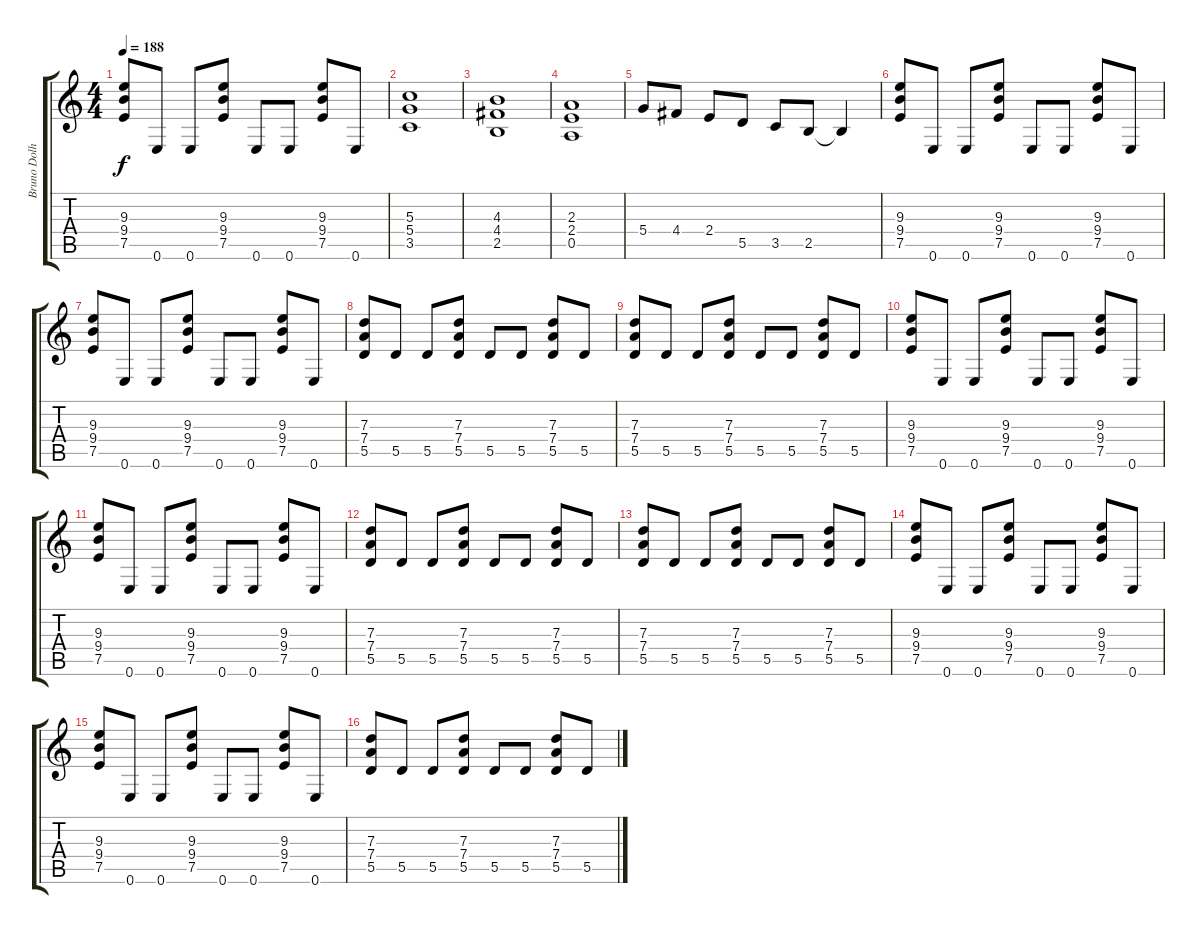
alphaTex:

\track ("Bruno Dolheguy" "Bruno Dolh") {instrument overdrivenguitar}
\staff {score tabs}
\tuning (E4 B3 G3 D3 A2 E2) {hide}
\ts (4 4)
\tempo 188
\clef g2
\ks c
(9.3 9.4 7.5).8{dy f} 0.6.8 0.6.8 (9.3 9.4 7.5).8 0.6.8 0.6.8 (9.3 9.4 7.5).8 0.6.8 |
(5.3 5.4 3.5).1 |
(4.3 4.4 2.5).1 |
(2.3 2.4 0.5).1 |
5.4.8 4.4.8 2.4.8 5.5.8 3.5.8 2.5.8 2.5{t}.4 |
(9.3 9.4 7.5).8 0.6.8 0.6.8 (9.3 9.4 7.5).8 0.6.8 0.6.8 (9.3 9.4 7.5).8 0.6.8 |
(9.3 9.4 7.5).8 0.6.8 0.6.8 (9.3 9.4 7.5).8 0.6.8 0.6.8 (9.3 9.4 7.5).8 0.6.8 |
(7.3 7.4 5.5).8 5.5.8 5.5.8 (7.3 7.4 5.5).8 5.5.8 5.5.8 (7.3 7.4 5.5).8 5.5.8 |
(7.3 7.4 5.5).8 5.5.8 5.5.8 (7.3 7.4 5.5).8 5.5.8 5.5.8 (7.3 7.4 5.5).8 5.5.8 |
(9.3 9.4 7.5).8 0.6.8 0.6.8 (9.3 9.4 7.5).8 0.6.8 0.6.8 (9.3 9.4 7.5).8 0.6.8 |
(9.3 9.4 7.5).8 0.6.8 0.6.8 (9.3 9.4 7.5).8 0.6.8 0.6.8 (9.3 9.4 7.5).8 0.6.8 |
(7.3 7.4 5.5).8 5.5.8 5.5.8 (7.3 7.4 5.5).8 5.5.8 5.5.8 (7.3 7.4 5.5).8 5.5.8 |
(7.3 7.4 5.5).8 5.5.8 5.5.8 (7.3 7.4 5.5).8 5.5.8 5.5.8 (7.3 7.4 5.5).8 5.5.8 |
(9.3 9.4 7.5).8 0.6.8 0.6.8 (9.3 9.4 7.5).8 0.6.8 0.6.8 (9.3 9.4 7.5).8 0.6.8 |
(9.3 9.4 7.5).8 0.6.8 0.6.8 (9.3 9.4 7.5).8 0.6.8 0.6.8 (9.3 9.4 7.5).8 0.6.8 |
(7.3 7.4 5.5).8 5.5.8 5.5.8 (7.3 7.4 5.5).8 5.5.8 5.5.8 (7.3 7.4 5.5).8 5.5.8
